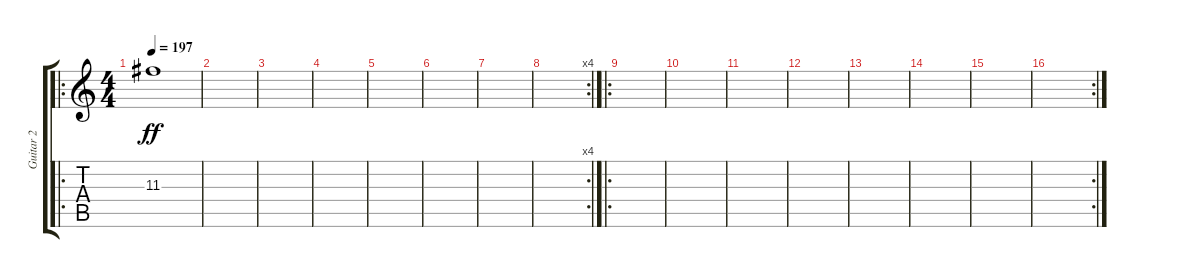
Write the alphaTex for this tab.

\track ("Guitar 2" "Guitar 2") {instrument overdrivenguitar}
\staff {score tabs}
\tuning (E4 B3 G3 D3 A2 E2) {hide}
\ro
\ts (4 4)
\tempo 197
\clef g2
\ks c
11.3.1{dy ff} |
|
|
|
|
|
|
\rc 4
|
\ro
|
|
|
|
|
|
|
\rc 2
